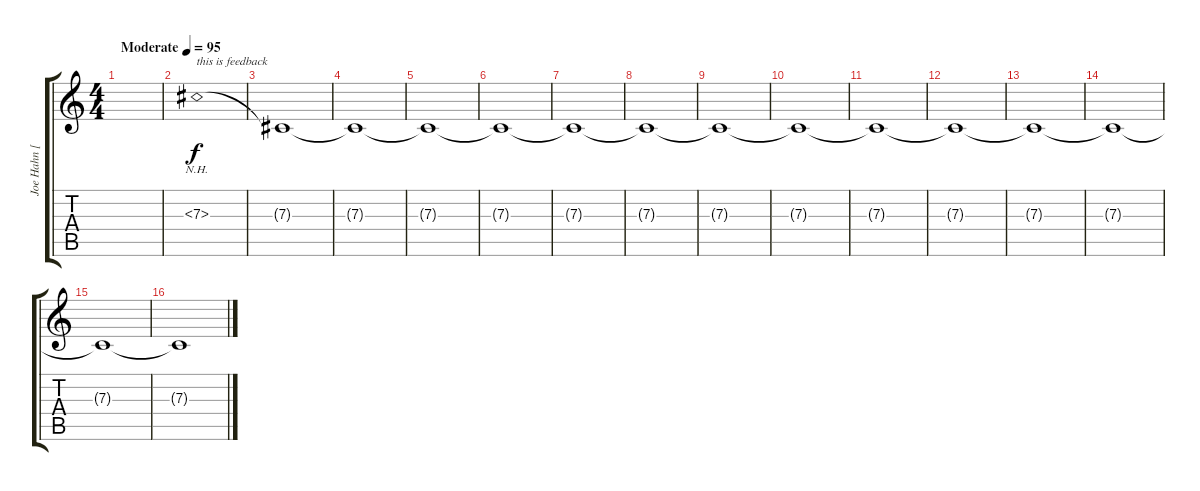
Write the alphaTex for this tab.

\track ("Joe Hahn [2]" "Joe Hahn [") {instrument synthvoice}
\staff {score tabs}
\tuning (Eb4 Bb3 Gb3 Db3 Ab2 Db2) {hide}
\ts (4 4)
\tempo (95 "Moderate")
\clef g2
\ks c
|
7.3{nh}.1{txt "this is feedback" volume 8} |
7.3{t}.1 |
7.3{t}.1 |
7.3{t}.1 |
7.3{t}.1 |
7.3{t}.1 |
7.3{t}.1 |
7.3{t}.1 |
7.3{t}.1 |
7.3{t}.1 |
7.3{t}.1 |
7.3{t}.1 |
7.3{t}.1 |
7.3{t}.1 |
7.3{t}.1
